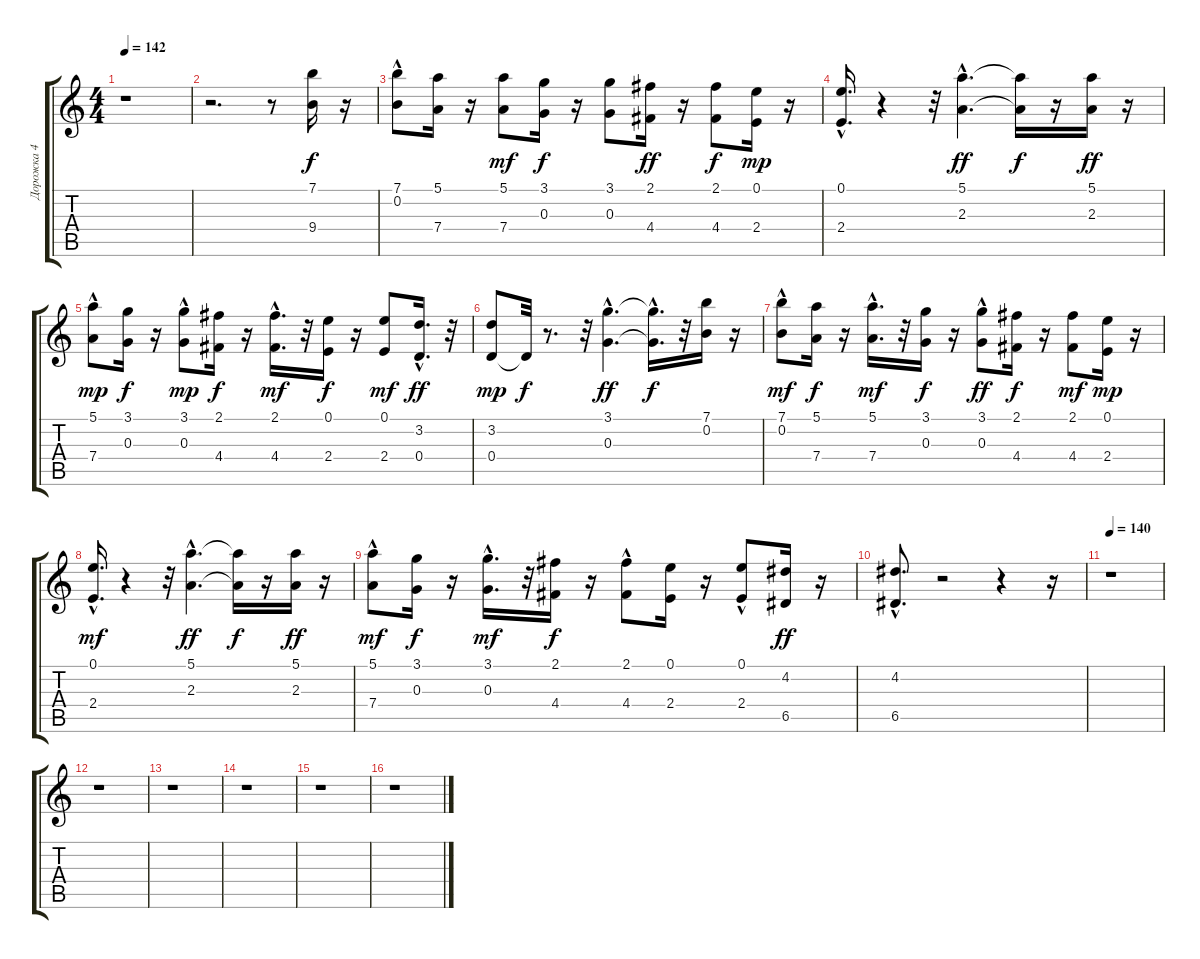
\track ("Дорожка 4" "Дорожка 4") {instrument acousticguitarnylon}
\staff {score tabs}
\tuning (E4 B3 G3 D3 A2 E2) {hide}
\ts (4 4)
\tempo 142
\clef g2
\ks c
r.1{dy f instrument acousticguitarnylon} |
r.2{d} r.8 (7.1 9.4).16 r.16 |
(7.1 0.2{hac}).8 (5.1 7.4).16 r.16 (5.1 7.4).8{dy mf} (3.1 0.3).16{dy f} r.16 (3.1 0.3).8 (2.1 4.4).16{dy ff} r.16 (2.1 4.4).8{dy f} (0.1 2.4).16{dy mp} r.16 |
(0.1 2.4{hac}).16{d} r.4 r.32 (5.1{hac} 2.3{hac}).4{d dy ff} (5.1{t} 2.3{t}).16{dy f} r.16 (5.1 2.3).16{dy ff} r.16 |
(5.1{hac} 7.4).8{dy mp} (3.1 0.3).16{dy f} r.16 (3.1{hac} 0.3).8{dy mp} (2.1 4.4).16{dy f} r.16 (2.1{hac} 4.4{hac}).16{d dy mf} r.32 (0.1 2.4).16{dy f} r.16 (0.1 2.4).8{dy mf} (3.2 0.4{hac}).16{d dy ff} r.32 |
(3.2 0.4).8{dy mp} 0.4{t}.32{dy f} r.8{d} r.32 (3.1{hac} 0.3{hac}).4{d dy ff} (3.1{t} 0.3{hac t}).16{d dy f} r.32 (7.1 0.2).16 r.16 |
(7.1{hac} 0.2).8{dy mf} (5.1 7.4).16{dy f} r.16 (5.1{hac} 7.4{hac}).16{d dy mf} r.32 (3.1 0.3).16{dy f} r.16 (3.1{hac} 0.3).8{dy ff} (2.1 4.4).16{dy f} r.16 (2.1 4.4).8{dy mf} (0.1 2.4).16{dy mp} r.16 |
(0.1{hac} 2.4{hac}).16{d dy mf} r.4 r.32 (5.1{hac} 2.3{hac}).4{d dy ff} (5.1{t} 2.3{t}).16{dy f} r.16 (5.1 2.3).16{dy ff} r.16 |
(5.1{hac} 7.4).8{dy mf} (3.1 0.3).16{dy f} r.16 (3.1{hac} 0.3{hac}).16{d dy mf} r.32 (2.1 4.4).16{dy f} r.16 (2.1 4.4{hac}).8 (0.1 2.4).16 r.16 (0.1{hac} 2.4).8 (4.2 6.5).16{dy ff} r.16 |
(4.2 6.5{hac}).8{d} r.2 r.4 r.16 |
\tempo 140
r.1 |
r.1 |
r.1 |
r.1 |
r.1 |
r.1
